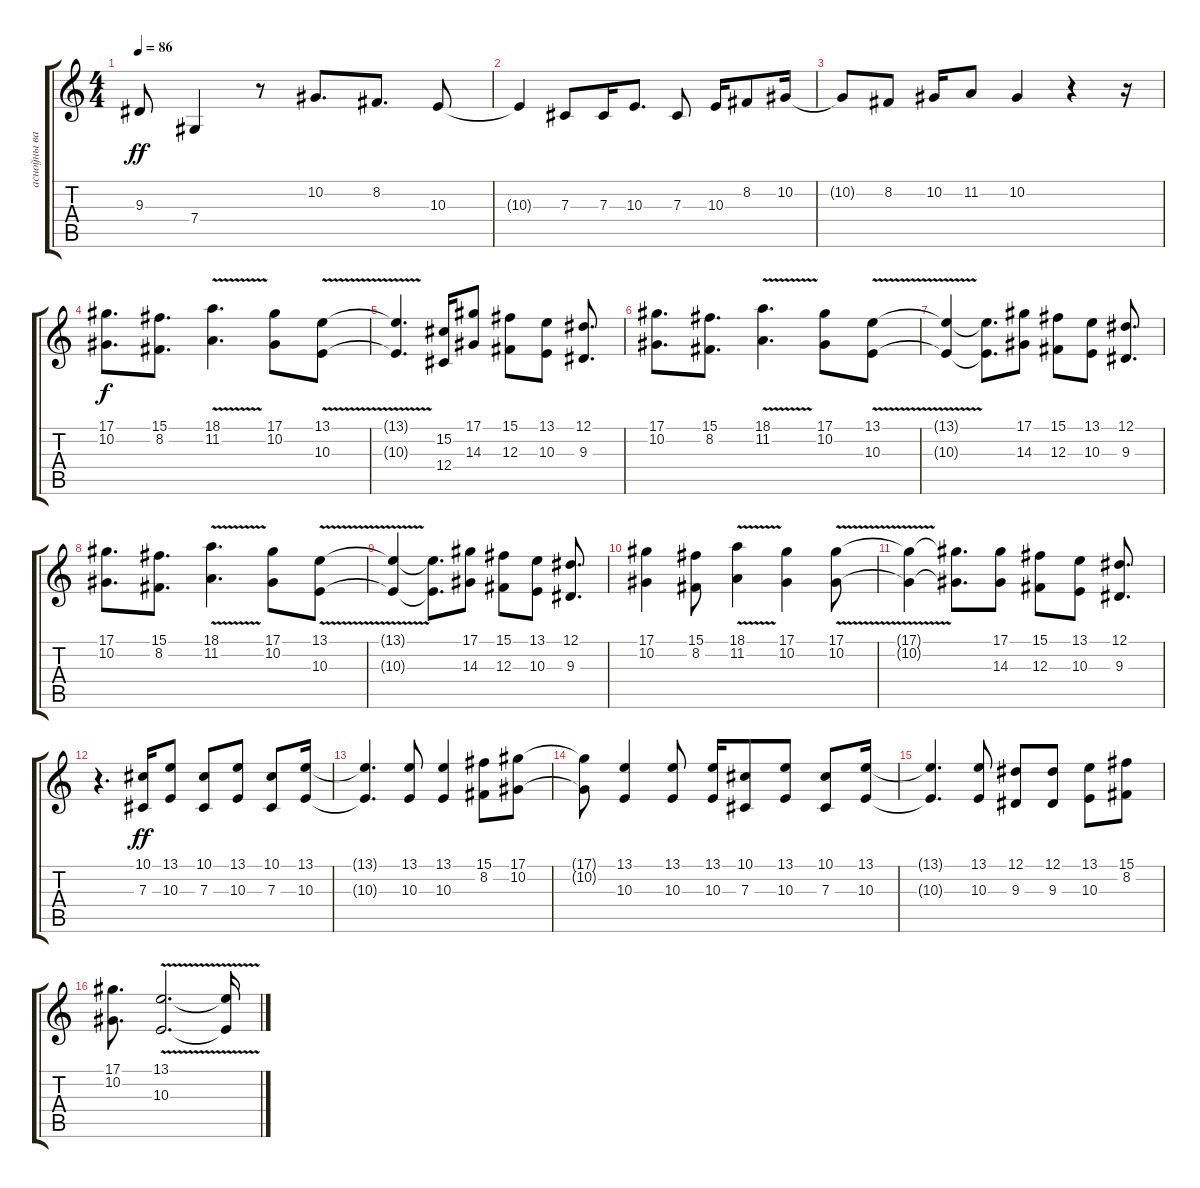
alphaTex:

\track ("асноўны вакал Алесь  " "асноўны ва") {instrument lead6voice}
\staff {score tabs}
\tuning (Eb4 Bb3 Gb3 Db3 Ab2 Eb2) {hide}
\ts (4 4)
\tempo 86
\clef g2
\ks c
9.3{t}.8{dy ff} 7.4.4 r.8 10.2.8{d} 8.2.8{d} 10.3.8 |
10.3{t}.4 7.3.8 7.3.16 10.3.8{d} 7.3.8 10.3.16 8.2.8 10.2.16 |
10.2{t}.8 8.2.8 10.2.16 11.2.8 10.2.4 r.4 r.16 |
(17.1 10.2).8{d dy f} (15.1 8.2).8{d} (18.1 11.2{v}).4{d} (17.1 10.2).8 (13.1 10.3{v}).8 |
(13.1{t} 10.3{t}).4{d} (15.2 12.4).16 (17.1 14.3).8 (15.1 12.3).8 (13.1 10.3).8 (12.1 9.3).8{d} |
(17.1 10.2).8{d} (15.1 8.2).8{d} (18.1 11.2{v}).4{d} (17.1 10.2).8 (13.1 10.3{v}).8 |
(13.1{t} 10.3{t}).4 (13.1{t} 10.3{t}).8{d} (17.1 14.3).8 (15.1 12.3).8 (13.1 10.3).8 (12.1 9.3).8{d} |
(17.1 10.2).8{d} (15.1 8.2).8{d} (18.1 11.2{v}).4{d} (17.1 10.2).8 (13.1 10.3{v}).8 |
(13.1{t} 10.3{t}).4 (13.1{t} 10.3{t}).8{d} (17.1 14.3).8 (15.1 12.3).8 (13.1 10.3).8 (12.1 9.3).8{d} |
(17.1 10.2).4 (15.1 8.2).8 (18.1 11.2{v}).4 (17.1 10.2).4 (17.1 10.2{v}).8 |
(17.1{t} 10.2{t}).4 (17.1{t} 10.2{t}).8{d} (17.1 14.3).8 (15.1 12.3).8 (13.1 10.3).8 (12.1 9.3).8{d} |
r.4{d} (10.1 7.3).16{dy ff} (13.1 10.3).8 (10.1 7.3).8 (13.1 10.3).8 (10.1 7.3).8 (13.1 10.3).16 |
(13.1{t} 10.3{t}).4{d} (13.1 10.3).8 (13.1 10.3).4 (15.1 8.2).8 (17.1 10.2).8 |
(17.1{t} 10.2{t}).8 (13.1 10.3).4 (13.1 10.3).8 (13.1 10.3).16 (10.1 7.3).8 (13.1 10.3).8 (10.1 7.3).8 (13.1 10.3).16 |
(13.1{t} 10.3{t}).4{d} (13.1 10.3).8 (12.1 9.3).8 (12.1 9.3).8 (13.1 10.3).8 (15.1 8.2).8 |
(17.1 10.2).8{d} (13.1{v} 10.3{v}).2{d} (13.1{t} 10.3{t}).16
